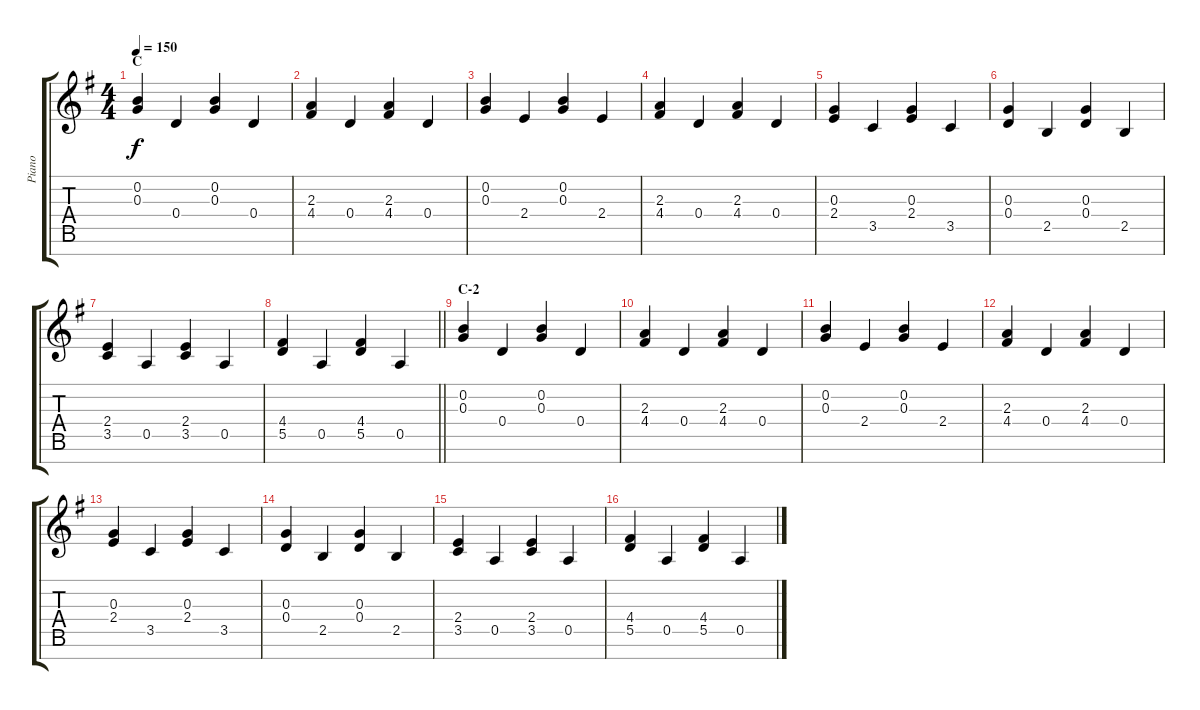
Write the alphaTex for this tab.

\track ("Piano" "Piano") {instrument acousticgrandpiano}
\staff {score tabs}
\tuning (E5 B4 G4 D4 A3 E3 B2) {hide}
\ts (4 4)
\section ("" "C")
\tempo 150
\clef g2
\ks g
(0.2 0.3).4{dy f} 0.4.4 (0.2 0.3).4 0.4.4 |
(2.3 4.4).4 0.4.4 (2.3 4.4).4 0.4.4 |
(0.2 0.3).4 2.4.4 (0.2 0.3).4 2.4.4 |
(2.3 4.4).4 0.4.4 (2.3 4.4).4 0.4.4 |
(0.3 2.4).4 3.5.4 (0.3 2.4).4 3.5.4 |
(0.3 0.4).4 2.5.4 (0.3 0.4).4 2.5.4 |
(2.4 3.5).4 0.5.4 (2.4 3.5).4 0.5.4 |
\barLineRight lightlight
(4.4 5.5).4 0.5.4 (4.4 5.5).4 0.5.4 |
\section ("" "C-2")
(0.2 0.3).4 0.4.4 (0.2 0.3).4 0.4.4 |
(2.3 4.4).4 0.4.4 (2.3 4.4).4 0.4.4 |
(0.2 0.3).4 2.4.4 (0.2 0.3).4 2.4.4 |
(2.3 4.4).4 0.4.4 (2.3 4.4).4 0.4.4 |
(0.3 2.4).4 3.5.4 (0.3 2.4).4 3.5.4 |
(0.3 0.4).4 2.5.4 (0.3 0.4).4 2.5.4 |
(2.4 3.5).4 0.5.4 (2.4 3.5).4 0.5.4 |
(4.4 5.5).4 0.5.4 (4.4 5.5).4 0.5.4
